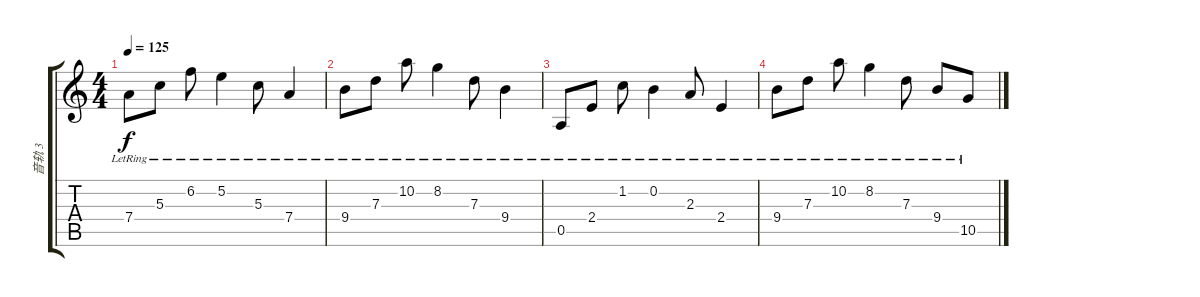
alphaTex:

\track ("音轨 3" "音轨 3") {instrument overdrivenguitar}
\staff {score tabs}
\tuning (E4 B3 G3 D3 A2 E2) {hide}
\ts (4 4)
\tempo 125
\clef g2
\ks c
7.4{lr}.8{dy f} 5.3{lr}.8 6.2{lr}.8 5.2{lr}.4 5.3{lr}.8 7.4{lr}.4 |
9.4{lr}.8 7.3{lr}.8 10.2{lr}.8 8.2{lr}.4 7.3{lr}.8 9.4{lr}.4 |
0.5{lr}.8 2.4{lr}.8 1.2{lr}.8 0.2{lr}.4 2.3{lr}.8 2.4{lr}.4 |
9.4{lr}.8 7.3{lr}.8 10.2{lr}.8 8.2{lr}.4 7.3{lr}.8 9.4{lr}.8 10.5{lr}.8
